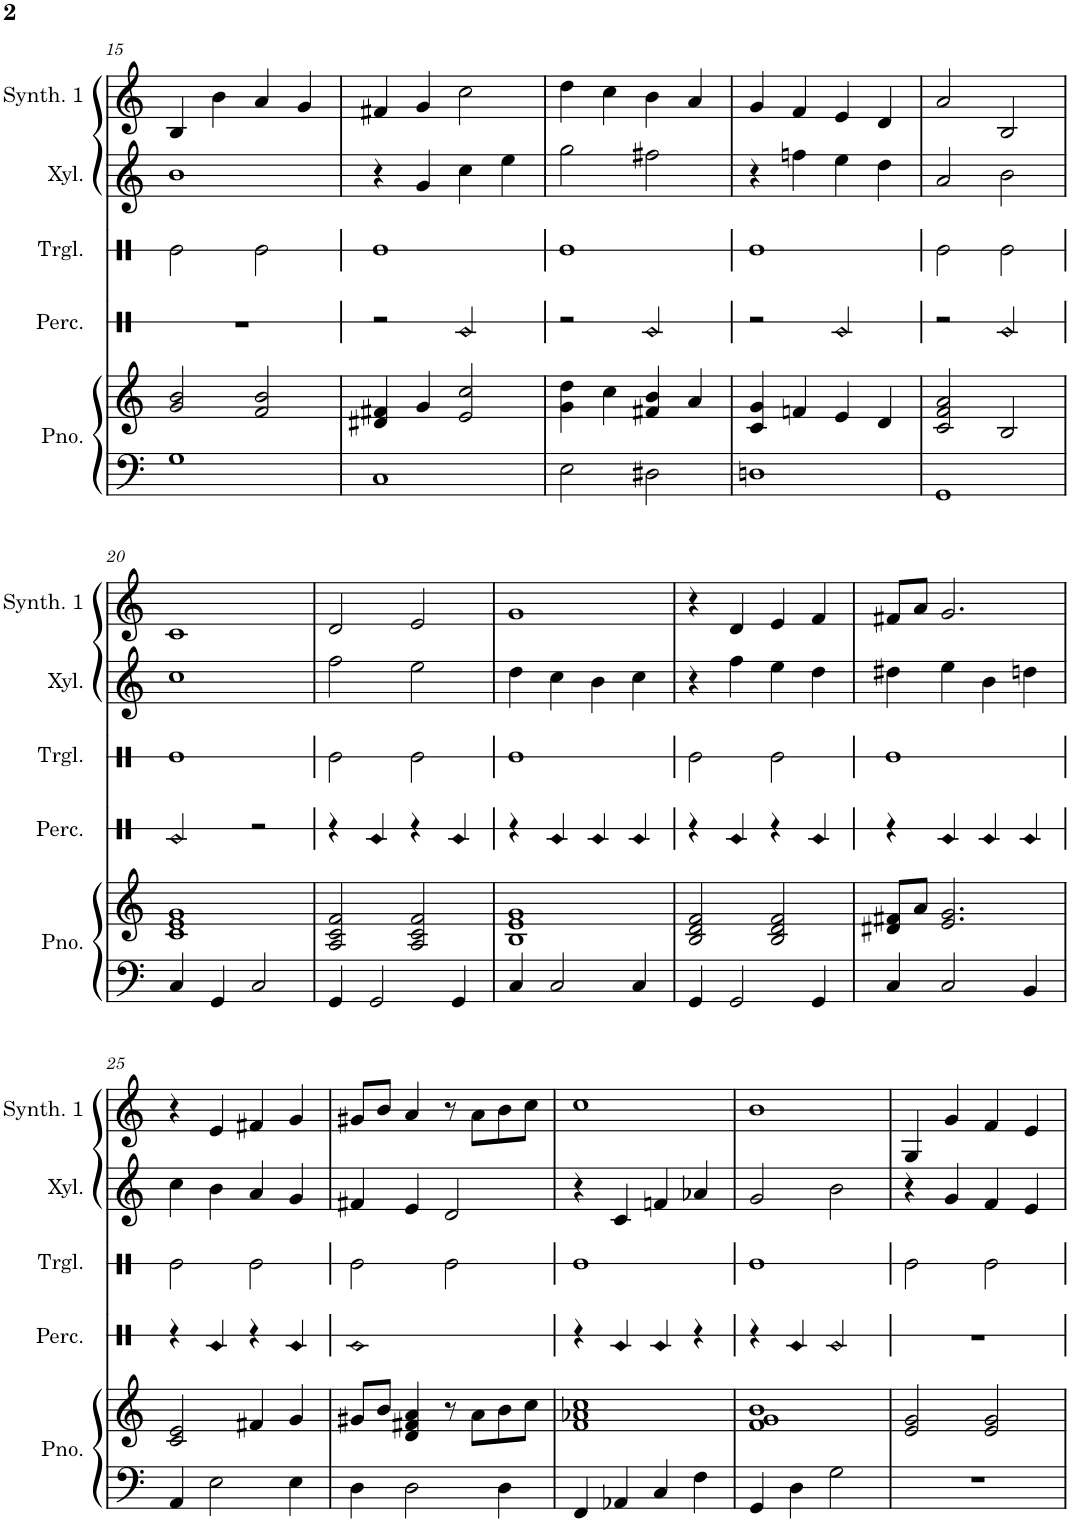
**kern	**kern	**kern	**kern	**kern	**kern
*part5	*part5	*part4	*part3	*part2	*part1
*staff6	*staff5	*staff4	*staff3	*staff2	*staff1
*I"ピアノ	*	*I"パーカッション	*I"トライアングル	*I"シロフォン	*I"エフェクト シンセサイザー 1
!!LO:PB:g=z
*clefF4	*clefG2	*clefX	*clefX	*clefG2	*clefG2
*	*	*	*	*Trd-7c-12	*
*k[]	*k[]	*k[]	*k[]	*k[]	*k[]
*M4/4	*M4/4	*M4/4	*M4/4	*M4/4	*M4/4
*met(c)	*met(c)	*met(c)	*met(c)	*met(c)	*met(c)
=15	=15	=15	=15	=15	=15
1G	2g/ 2b/	1r	2Re\	1b	4B/
.	.	.	.	.	4b\
.	2f/ 2b/	.	2Re\	.	4a/
.	.	.	.	.	4g/
=16	=16	=16	=16	=16	=16
1C	4d#X/ 4f#X/	2r	1Re	4r	4f#X/
.	4g/	.	.	4g/	4g/
!	!	!LO:N:head=diamond	!	!	!
.	2e/ 2cc/	2Rc/	.	4cc\	2cc\
.	.	.	.	4ee\	.
=17	=17	=17	=17	=17	=17
2E\	4g\ 4dd\	2r	1Re	2gg\	4dd\
.	4cc\	.	.	.	4cc\
!	!	!LO:N:head=diamond	!	!	!
2D#X\	4f#X/ 4b/	2Rc/	.	2ff#X\	4b\
.	4a/	.	.	.	4a/
=18	=18	=18	=18	=18	=18
1Dn	4c/ 4g/	2r	1Re	4r	4g/
.	4fn/	.	.	4ffn\	4f/
!	!	!LO:N:head=diamond	!	!	!
.	4e/	2Rc/	.	4ee\	4e/
.	4d/	.	.	4dd\	4d/
=19	=19	=19	=19	=19	=19
1GG	2c/ 2f/ 2a/	2r	2Re\	2a/	2a/
!	!	!LO:N:head=diamond	!	!	!
.	2B/	2Rc/	2Re\	2b\	2B/
!!LO:LB:g=z
=20	=20	=20	=20	=20	=20
!	!	!LO:N:head=diamond	!	!	!
4C/	1c 1e 1g	2Rc/	1Re	1cc	1c
4GG/	.	.	.	.	.
2C/	.	2r	.	.	.
=21	=21	=21	=21	=21	=21
4GG/	2A/ 2c/ 2f/	4r	2Re\	2ff\	2d/
!	!	!LO:N:head=diamond	!	!	!
2GG/	.	4Rc/	.	.	.
.	2A/ 2c/ 2f/	4r	2Re\	2ee\	2e/
!	!	!LO:N:head=diamond	!	!	!
4GG/	.	4Rc/	.	.	.
=22	=22	=22	=22	=22	=22
4C/	1B 1e 1g	4r	1Re	4dd\	1g
!	!	!LO:N:head=diamond	!	!	!
2C/	.	4Rc/	.	4cc\	.
!	!	!LO:N:head=diamond	!	!	!
.	.	4Rc/	.	4b\	.
!	!	!LO:N:head=diamond	!	!	!
4C/	.	4Rc/	.	4cc\	.
=23	=23	=23	=23	=23	=23
4GG/	2B/ 2d/ 2f/	4r	2Re\	4r	4r
!	!	!LO:N:head=diamond	!	!	!
2GG/	.	4Rc/	.	4ff\	4d/
.	2B/ 2d/ 2f/	4r	2Re\	4ee\	4e/
!	!	!LO:N:head=diamond	!	!	!
4GG/	.	4Rc/	.	4dd\	4f/
=24	=24	=24	=24	=24	=24
4C/	8d#X/ 8f#X/L	4r	1Re	4dd#X\	8f#X/L
.	8a/J	.	.	.	8a/J
!	!	!LO:N:head=diamond	!	!	!
2C/	2.e/ 2.g/	4Rc/	.	4ee\	2.g/
!	!	!LO:N:head=diamond	!	!	!
.	.	4Rc/	.	4b\	.
!	!	!LO:N:head=diamond	!	!	!
4BB/	.	4Rc/	.	4ddn\	.
!!LO:LB:g=z
=25	=25	=25	=25	=25	=25
4AA/	2c/ 2e/	4r	2Re\	4cc\	4r
!	!	!LO:N:head=diamond	!	!	!
2E\	.	4Rc/	.	4b\	4e/
.	4f#X/	4r	2Re\	4a/	4f#X/
!	!	!LO:N:head=diamond	!	!	!
4E\	4g/	4Rc/	.	4g/	4g/
=26	=26	=26	=26	=26	=26
!	!	!LO:N:head=diamond	!	!	!
4D\	8g#X/L	1Rc	2Re\	4f#X/	8g#X/L
.	8b/J	.	.	.	8b/J
2D\	4d/ 4f#X/ 4a/	.	.	4e/	4a/
.	8r	.	2Re\	2d/	8r
.	8a\L	.	.	.	8a\L
4D\	8b\	.	.	.	8b\
.	8cc\J	.	.	.	8cc\J
=27	=27	=27	=27	=27	=27
4FF/	1f 1a-X 1cc	4r	1Re	4r	1cc
!	!	!LO:N:head=diamond	!	!	!
4AA-X/	.	4Rc/	.	4c/	.
!	!	!LO:N:head=diamond	!	!	!
4C/	.	4Rc/	.	4fn/	.
4F\	.	4r	.	4a-X/	.
=28	=28	=28	=28	=28	=28
4GG/	1f 1g 1b	4r	1Re	2g/	1b
!	!	!LO:N:head=diamond	!	!	!
4D\	.	4Rc/	.	.	.
!	!	!LO:N:head=diamond	!	!	!
2G\	.	2Rc/	.	2b\	.
=29	=29	=29	=29	=29	=29
1r	2e/ 2g/	1r	2Re\	4r	4G/
.	.	.	.	4g/	4g/
.	2e/ 2g/	.	2Re\	4f/	4f/
.	.	.	.	4e/	4e/
=	=	=	=	=	=
*-	*-	*-	*-	*-	*-
